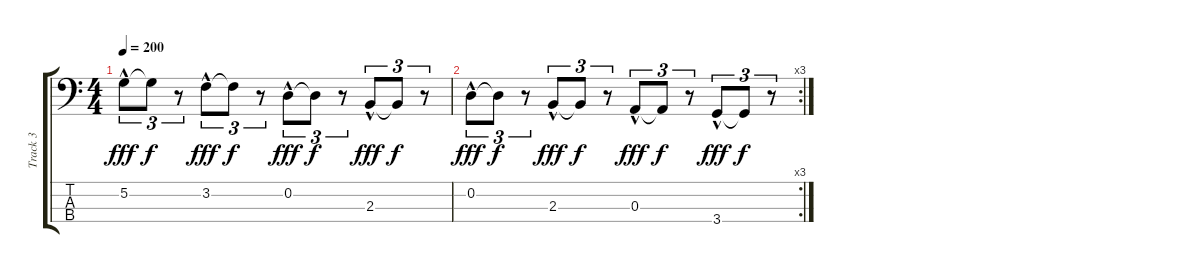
\track ("Track 3" "Track 3") {instrument electricbasspick}
\staff {score tabs}
\tuning (G2 D2 A1 E1) {hide}
\ts (4 4)
\tempo 200
\clef f4
\ks c
5.2{hac}.8{tu (3 2) dy fff} 5.2{t}.8{tu (3 2) dy f} r.8{tu (3 2)} 3.2{hac}.8{tu (3 2) dy fff} 3.2{t}.8{tu (3 2) dy f} r.8{tu (3 2)} 0.2{hac}.8{tu (3 2) dy fff} 0.2{t}.8{tu (3 2) dy f} r.8{tu (3 2)} 2.3{hac}.8{tu (3 2) dy fff} 2.3{t}.8{tu (3 2) dy f} r.8{tu (3 2)} |
\rc 3
0.2{hac}.8{tu (3 2) dy fff} 0.2{t}.8{tu (3 2) dy f} r.8{tu (3 2)} 2.3{hac}.8{tu (3 2) dy fff} 2.3{t}.8{tu (3 2) dy f} r.8{tu (3 2)} 0.3{hac}.8{tu (3 2) dy fff} 0.3{t}.8{tu (3 2) dy f} r.8{tu (3 2)} 3.4{hac}.8{tu (3 2) dy fff} 3.4{t}.8{tu (3 2) dy f} r.8{tu (3 2)}
